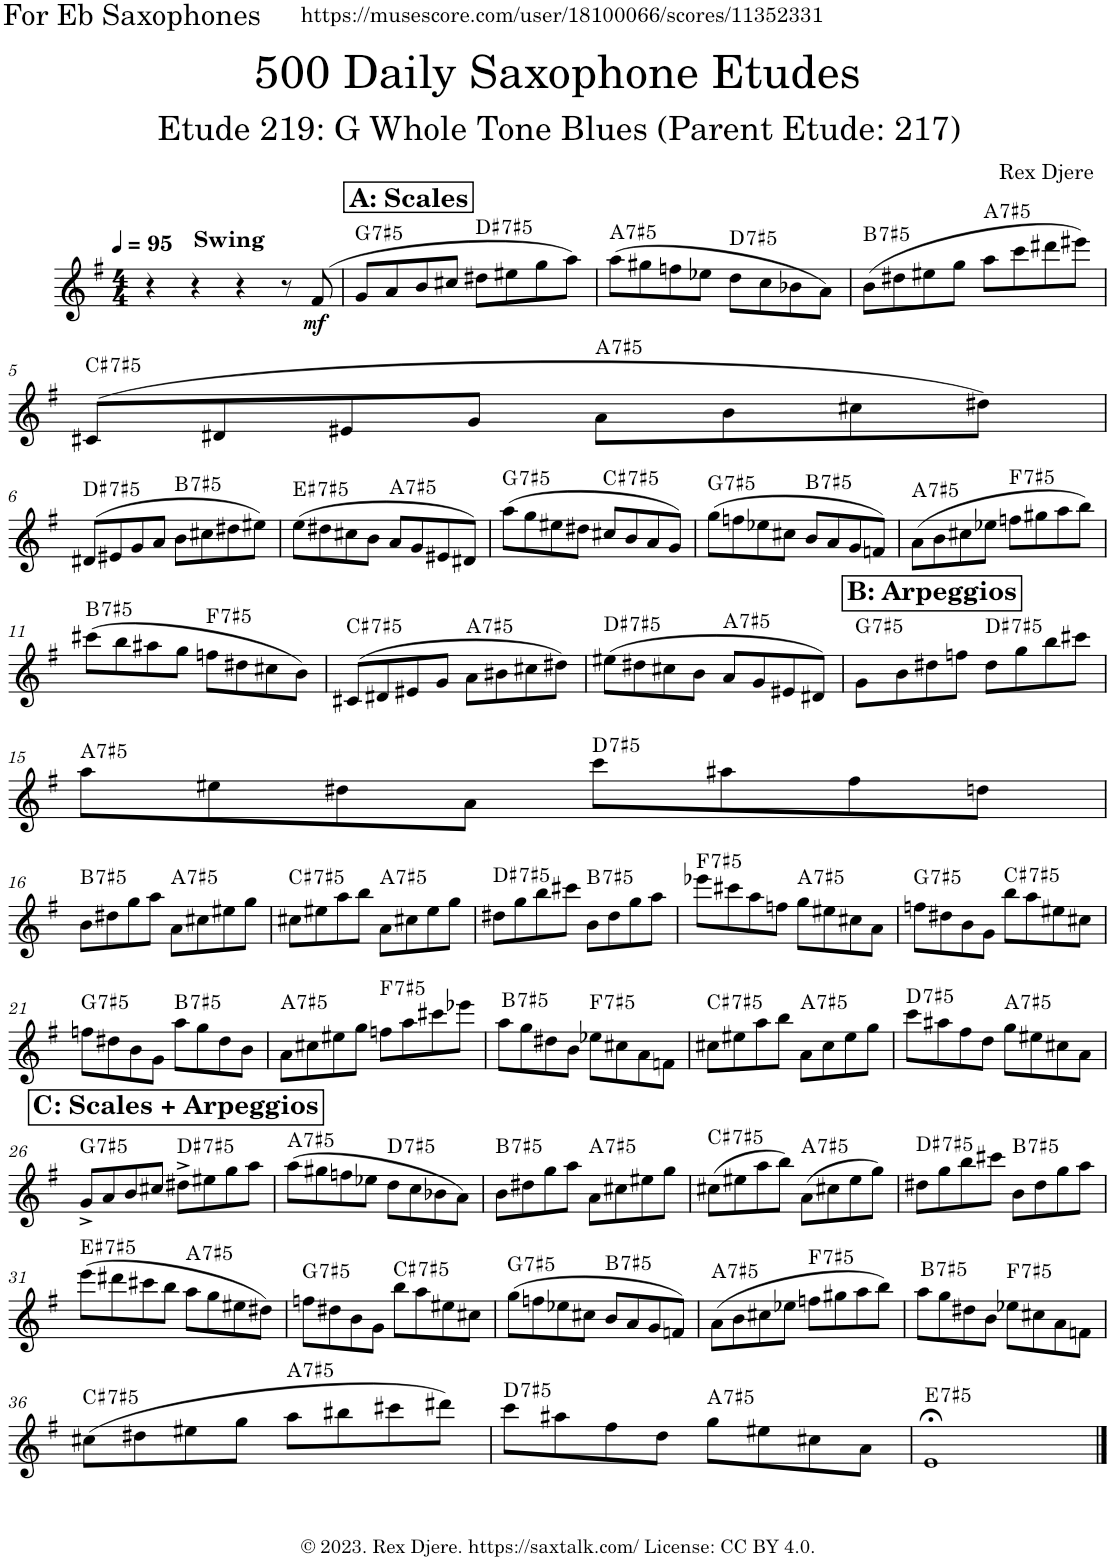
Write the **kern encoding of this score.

**kern	**dynam	**harte
*part1	*part1	*part1
*staff1	*staff1	*
*I"Alto Saxophone	*	*
*I'A. Sax.	*	*
*clefG2	*	*
*Trd5c9	*	*
*k[f#]	*	*
*M4/4	*	*
*MM95	*	*
=1	=1	=1
!LO:TX:a:B:t=Swing	!	!
4r	.	.
4r	.	.
4r	.	.
8r	.	.
!	!LO:DY:b	!
(8f#/	mf	.
!!LO:REH:place=s1:a:B:cj:fs=14:t=A&colon; Scales
=2	=2	=2
!	!	!LO:H:kt=7
8g/L	.	G:(3,#5,b7)
8a/	.	.
8b/	.	.
8cc#X/J	.	.
!	!	!LO:H:kt=7
8dd#X\L	.	D#:(3,#5,b7)
8ee#X\	.	.
8gg\	.	.
8aa\J)	.	.
=3	=3	=3
!	!	!LO:H:kt=7
(8aa\L	.	A:(3,#5,b7)
8gg#X\	.	.
8ffn\	.	.
8ee-X\J	.	.
!	!	!LO:H:kt=7
8dd\L	.	D:(3,#5,b7)
8cc\	.	.
8b-X\	.	.
8a\J)	.	.
=4	=4	=4
!	!	!LO:H:kt=7
(8b\L	.	B:(3,#5,b7)
8dd#X\	.	.
8ee#X\	.	.
8gg\J	.	.
!	!	!LO:H:kt=7
8aa\L	.	A:(3,#5,b7)
8ccc\	.	.
8ddd#X\	.	.
8eee#X\J)	.	.
!!LO:LB:g=z
=5	=5	=5
!	!	!LO:H:kt=7
(8c#X/L	.	C#:(3,#5,b7)
8d#X/	.	.
8e#X/	.	.
8g/J	.	.
!	!	!LO:H:kt=7
8a\L	.	A:(3,#5,b7)
8b\	.	.
8cc#X\	.	.
8dd#X\J)	.	.
!!LO:LB:g=z
=6	=6	=6
!	!	!LO:H:kt=7
(8d#X/L	.	D#:(3,#5,b7)
8e#X/	.	.
8g/	.	.
8a/J	.	.
!	!	!LO:H:kt=7
8b\L	.	B:(3,#5,b7)
8cc#X\	.	.
8dd#X\	.	.
8ee#X\J)	.	.
=7	=7	=7
!	!	!LO:H:kt=7
(8ee\L	.	E#:(3,#5,b7)
8dd#X\	.	.
8cc#X\	.	.
8b\J	.	.
!	!	!LO:H:kt=7
8a/L	.	A:(3,#5,b7)
8g/	.	.
8e#X/	.	.
8d#X/J)	.	.
=8	=8	=8
!	!	!LO:H:kt=7
(8aa\L	.	G:(3,#5,b7)
8gg\	.	.
8ee#X\	.	.
8dd#X\J	.	.
!	!	!LO:H:kt=7
8cc#X/L	.	C#:(3,#5,b7)
8b/	.	.
8a/	.	.
8g/J)	.	.
=9	=9	=9
!	!	!LO:H:kt=7
(8gg\L	.	G:(3,#5,b7)
8ffn\	.	.
8ee-X\	.	.
8cc#X\J	.	.
!	!	!LO:H:kt=7
8b/L	.	B:(3,#5,b7)
8a/	.	.
8g/	.	.
8fn/J)	.	.
=10	=10	=10
!	!	!LO:H:kt=7
(8a\L	.	A:(3,#5,b7)
8b\	.	.
8cc#X\	.	.
8ee-X\J	.	.
!	!	!LO:H:kt=7
8ffn\L	.	F:(3,#5,b7)
8gg#X\	.	.
8aa\	.	.
8bb\J)	.	.
!!LO:LB:g=z
=11	=11	=11
!	!	!LO:H:kt=7
(8ccc#X\L	.	B:(3,#5,b7)
8bb\	.	.
8aa#X\	.	.
8gg\J	.	.
!	!	!LO:H:kt=7
8ffn\L	.	F:(3,#5,b7)
8dd#X\	.	.
8cc#X\	.	.
8b\J)	.	.
=12	=12	=12
!	!	!LO:H:kt=7
(8c#X/L	.	C#:(3,#5,b7)
8d#X/	.	.
8e#X/	.	.
8g/J	.	.
!	!	!LO:H:kt=7
8a\L	.	A:(3,#5,b7)
8b#X\	.	.
8cc#X\	.	.
8dd#X\J)	.	.
=13	=13	=13
!	!	!LO:H:kt=7
(8ee#X\L	.	D#:(3,#5,b7)
8dd#X\	.	.
8cc#X\	.	.
8b\J	.	.
!	!	!LO:H:kt=7
8a/L	.	A:(3,#5,b7)
8g/	.	.
8e#X/	.	.
8d#X/J)	.	.
!!LO:REH:place=s1:a:B:cj:fs=14:t=B&colon; Arpeggios
=14	=14	=14
!	!	!LO:H:kt=7
8g\L	.	G:(3,#5,b7)
8b\	.	.
8dd#X\	.	.
8ffn\J	.	.
!	!	!LO:H:kt=7
8dd#\L	.	D#:(3,#5,b7)
8gg\	.	.
8bb\	.	.
8ccc#X\J	.	.
!!LO:LB:g=z
=15	=15	=15
!	!	!LO:H:kt=7
8aa\L	.	A:(3,#5,b7)
8ee#X\	.	.
8dd#X\	.	.
8a\J	.	.
!	!	!LO:H:kt=7
8ccc\L	.	D:(3,#5,b7)
8aa#X\	.	.
8ff#\	.	.
8ddn\J	.	.
!!LO:LB:g=z
=16	=16	=16
!	!	!LO:H:kt=7
8b\L	.	B:(3,#5,b7)
8dd#X\	.	.
8gg\	.	.
8aa\J	.	.
!	!	!LO:H:kt=7
8a\L	.	A:(3,#5,b7)
8cc#X\	.	.
8ee#X\	.	.
8gg\J	.	.
=17	=17	=17
!	!	!LO:H:kt=7
8cc#X\L	.	C#:(3,#5,b7)
8ee#X\	.	.
8aa\	.	.
8bb\J	.	.
!	!	!LO:H:kt=7
8a\L	.	A:(3,#5,b7)
8cc#X\	.	.
8ee#\	.	.
8gg\J	.	.
=18	=18	=18
!	!	!LO:H:kt=7
8dd#X\L	.	D#:(3,#5,b7)
8gg\	.	.
8bb\	.	.
8ccc#X\J	.	.
!	!	!LO:H:kt=7
8b\L	.	B:(3,#5,b7)
8dd#\	.	.
8gg\	.	.
8aa\J	.	.
=19	=19	=19
!	!	!LO:H:kt=7
8eee-X\L	.	F:(3,#5,b7)
8ccc#X\	.	.
8aa\	.	.
8ffn\J	.	.
!	!	!LO:H:kt=7
8gg\L	.	A:(3,#5,b7)
8ee#X\	.	.
8cc#X\	.	.
8a\J	.	.
=20	=20	=20
!	!	!LO:H:kt=7
8ffn\L	.	G:(3,#5,b7)
8dd#X\	.	.
8b\	.	.
8g\J	.	.
!	!	!LO:H:kt=7
8bb\L	.	C#:(3,#5,b7)
8aa\	.	.
8ee#X\	.	.
8cc#X\J	.	.
!!LO:LB:g=z
=21	=21	=21
!	!	!LO:H:kt=7
8ffn\L	.	G:(3,#5,b7)
8dd#X\	.	.
8b\	.	.
8g\J	.	.
!	!	!LO:H:kt=7
8aa\L	.	B:(3,#5,b7)
8gg\	.	.
8dd#\	.	.
8b\J	.	.
=22	=22	=22
!	!	!LO:H:kt=7
8a\L	.	A:(3,#5,b7)
8cc#X\	.	.
8ee#X\	.	.
8gg\J	.	.
!	!	!LO:H:kt=7
8ffn\L	.	F:(3,#5,b7)
8aa\	.	.
8ccc#X\	.	.
8eee-X\J	.	.
=23	=23	=23
!	!	!LO:H:kt=7
8aa\L	.	B:(3,#5,b7)
8gg\	.	.
8dd#X\	.	.
8b\J	.	.
!	!	!LO:H:kt=7
8ee-X\L	.	F:(3,#5,b7)
8cc#X\	.	.
8a\	.	.
8fn\J	.	.
=24	=24	=24
!	!	!LO:H:kt=7
8cc#X\L	.	C#:(3,#5,b7)
8ee#X\	.	.
8aa\	.	.
8bb\J	.	.
!	!	!LO:H:kt=7
8a\L	.	A:(3,#5,b7)
8cc#\	.	.
8ee#\	.	.
8gg\J	.	.
=25	=25	=25
!	!	!LO:H:kt=7
8ccc\L	.	D:(3,#5,b7)
8aa#X\	.	.
8ff#\	.	.
8dd\J	.	.
!	!	!LO:H:kt=7
8gg\L	.	A:(3,#5,b7)
8ee#X\	.	.
8cc#X\	.	.
8a\J	.	.
!!LO:LB:g=z
!!LO:REH:place=s1:a:B:cj:fs=14:t=C&colon; Scales + Arpeggios
=26	=26	=26
!	!	!LO:H:kt=7
8g^/L	.	G:(3,#5,b7)
8a/	.	.
8b/	.	.
8cc#X/J	.	.
!	!	!LO:H:kt=7
8dd#X^\L	.	D#:(3,#5,b7)
8ee#X\	.	.
8gg\	.	.
8aa\J	.	.
=27	=27	=27
!	!	!LO:H:kt=7
(8aa\L	.	A:(3,#5,b7)
8gg#X\	.	.
8ffn\	.	.
8ee-X\J	.	.
!	!	!LO:H:kt=7
8dd\L	.	D:(3,#5,b7)
8cc\	.	.
8b-X\	.	.
8a\J)	.	.
=28	=28	=28
!	!	!LO:H:kt=7
8b\L	.	B:(3,#5,b7)
8dd#X\	.	.
8gg\	.	.
8aa\J	.	.
!	!	!LO:H:kt=7
8a\L	.	A:(3,#5,b7)
8cc#X\	.	.
8ee#X\	.	.
8gg\J	.	.
=29	=29	=29
!	!	!LO:H:kt=7
(8cc#X\L	.	C#:(3,#5,b7)
8ee#X\	.	.
8aa\	.	.
8bb\J)	.	.
!	!	!LO:H:kt=7
(8a\L	.	A:(3,#5,b7)
8cc#X\	.	.
8ee#\	.	.
8gg\J)	.	.
=30	=30	=30
!	!	!LO:H:kt=7
8dd#X\L	.	D#:(3,#5,b7)
8gg\	.	.
8bb\	.	.
8ccc#X\J	.	.
!	!	!LO:H:kt=7
8b\L	.	B:(3,#5,b7)
8dd#\	.	.
8gg\	.	.
8aa\J	.	.
!!LO:LB:g=z
=31	=31	=31
!	!	!LO:H:kt=7
(8eee\L	.	E#:(3,#5,b7)
8ddd#X\	.	.
8ccc#X\	.	.
8bb\J	.	.
!	!	!LO:H:kt=7
8aa\L	.	A:(3,#5,b7)
8gg\	.	.
8ee#X\	.	.
8dd#X\J)	.	.
=32	=32	=32
!	!	!LO:H:kt=7
8ffn\L	.	G:(3,#5,b7)
8dd#X\	.	.
8b\	.	.
8g\J	.	.
!	!	!LO:H:kt=7
8bb\L	.	C#:(3,#5,b7)
8aa\	.	.
8ee#X\	.	.
8cc#X\J	.	.
=33	=33	=33
!	!	!LO:H:kt=7
(8gg\L	.	G:(3,#5,b7)
8ffn\	.	.
8ee-X\	.	.
8cc#X\J	.	.
!	!	!LO:H:kt=7
8b/L	.	B:(3,#5,b7)
8a/	.	.
8g/	.	.
8fn/J)	.	.
=34	=34	=34
!	!	!LO:H:kt=7
(8a\L	.	A:(3,#5,b7)
8b\	.	.
8cc#X\	.	.
8ee-X\J	.	.
!	!	!LO:H:kt=7
8ffn\L	.	F:(3,#5,b7)
8gg#X\	.	.
8aa\	.	.
8bb\J)	.	.
=35	=35	=35
!	!	!LO:H:kt=7
8aa\L	.	B:(3,#5,b7)
8gg\	.	.
8dd#X\	.	.
8b\J	.	.
!	!	!LO:H:kt=7
8ee-X\L	.	F:(3,#5,b7)
8cc#X\	.	.
8a\	.	.
8fn\J	.	.
!!LO:LB:g=z
=36	=36	=36
!	!	!LO:H:kt=7
(8cc#X\L	.	C#:(3,#5,b7)
8dd#X\	.	.
8ee#X\	.	.
8gg\J	.	.
!	!	!LO:H:kt=7
8aa\L	.	A:(3,#5,b7)
8bb#X\	.	.
8ccc#X\	.	.
8ddd#X\J)	.	.
=37	=37	=37
!	!	!LO:H:kt=7
8ccc\L	.	D:(3,#5,b7)
8aa#X\	.	.
8ff#\	.	.
8dd\J	.	.
!	!	!LO:H:kt=7
8gg\L	.	A:(3,#5,b7)
8ee#X\	.	.
8cc#X\	.	.
8a\J	.	.
=38	=38	=38
!	!	!LO:H:kt=7
1e;<	.	E:(3,#5,b7)
==	==	==
*-	*-	*-
